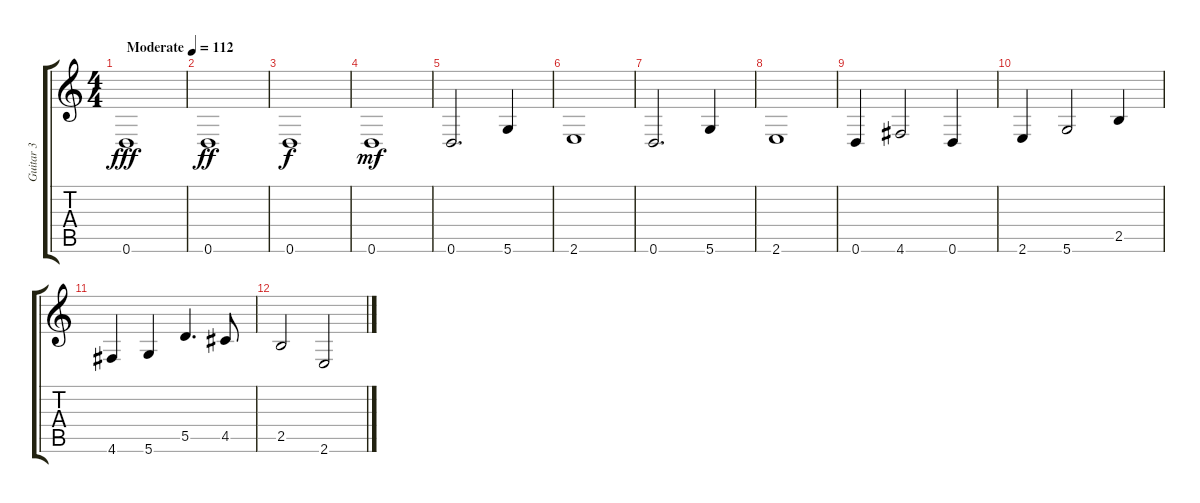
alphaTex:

\track ("Guitar 3" "Guitar 3") {instrument acousticguitarnylon}
\staff {score tabs}
\tuning (E4 B3 G3 D3 A2 D2) {hide}
\ts (4 4)
\tempo (112 "Moderate")
\clef g2
\ks c
0.6.1{dy fff instrument acousticguitarnylon} |
0.6.1{dy ff} |
0.6.1{dy f} |
0.6.1{dy mf} |
0.6.2{d} 5.6.4 |
2.6.1 |
0.6.2{d} 5.6.4 |
2.6.1 |
0.6.4 4.6.2 0.6.4 |
2.6.4 5.6.2 2.5.4 |
4.6.4 5.6.4 5.5.4{d} 4.5.8 |
2.5.2 2.6.2
